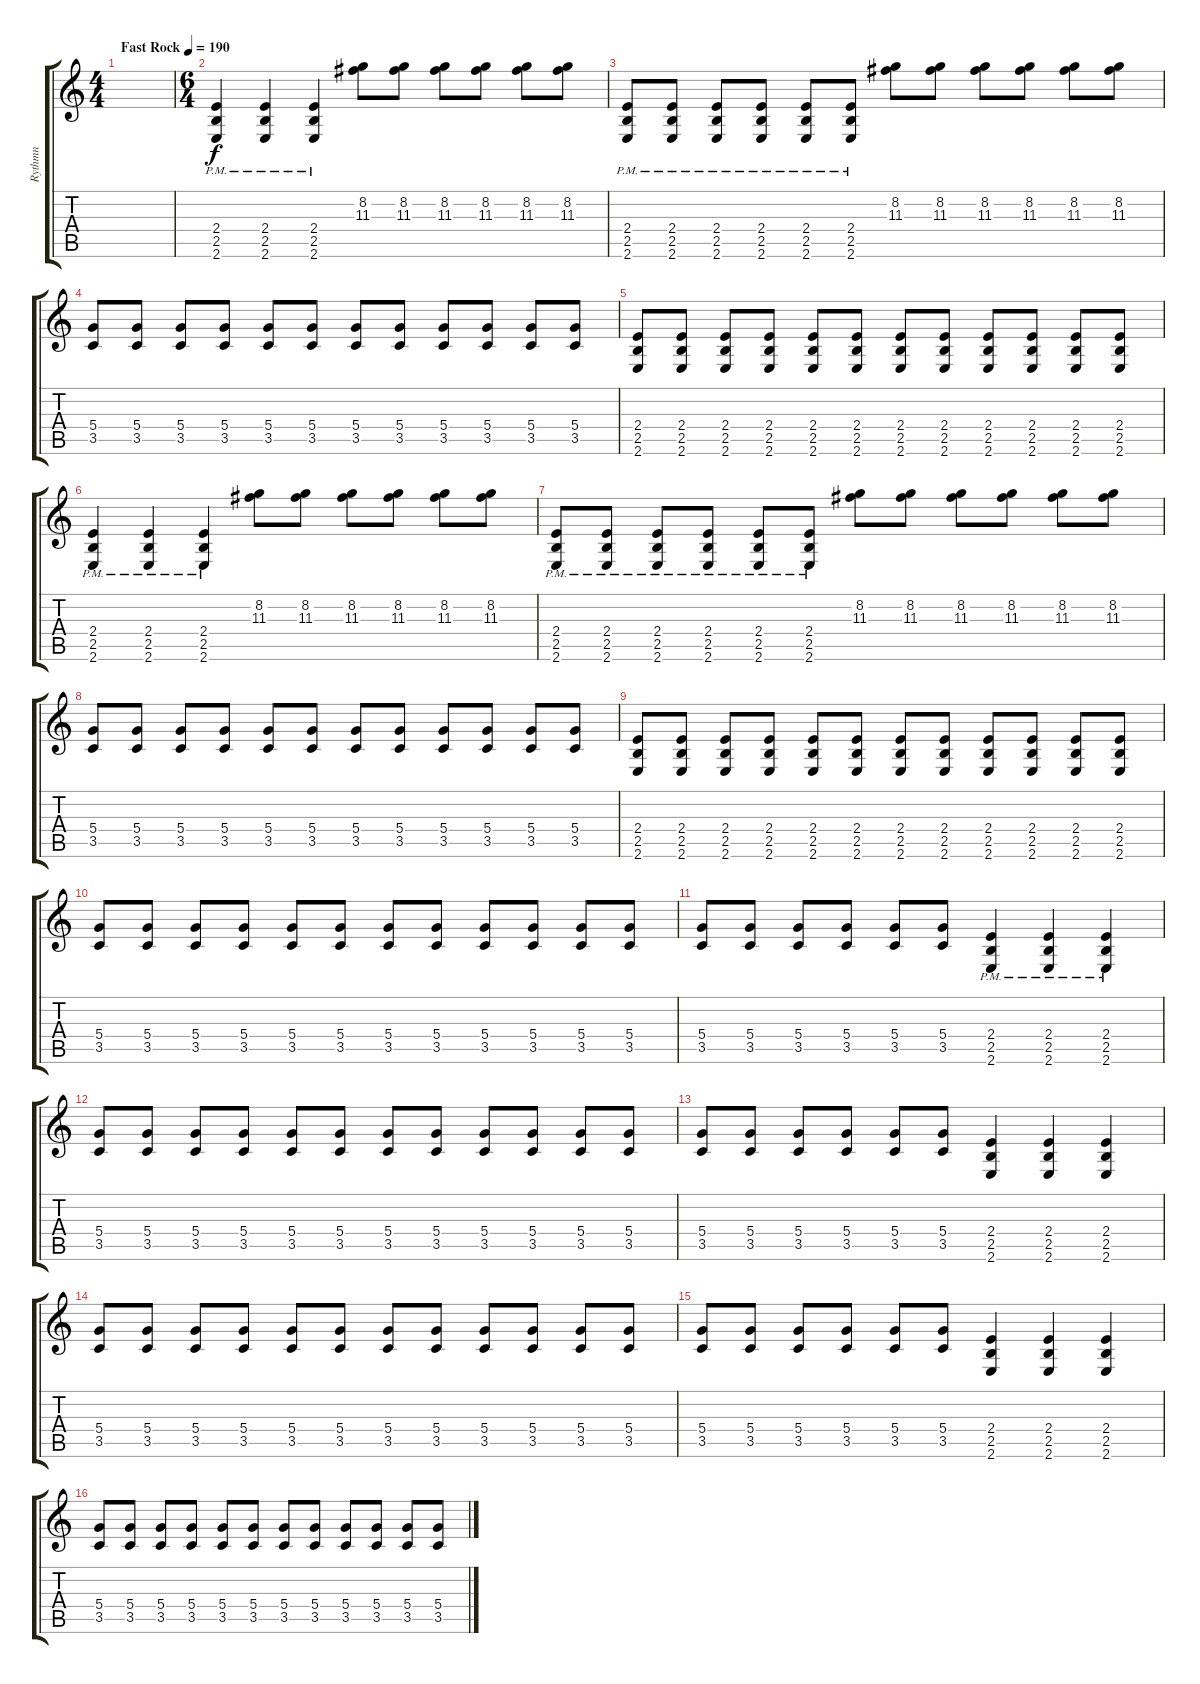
\track ("Rythmn" "Rythmn") {instrument distortionguitar}
\staff {score tabs}
\tuning (E4 B3 G3 D3 A2 D2) {hide}
\ts (4 4)
\tempo (190 "Fast Rock")
\clef g2
\ks c
|
\ts (6 4)
(2.4{pm} 2.5{pm} 2.6{pm}).4 (2.4{pm} 2.5{pm} 2.6{pm}).4 (2.4{pm} 2.5{pm} 2.6{pm}).4 (8.2 11.3).8 (8.2 11.3).8 (8.2 11.3).8 (8.2 11.3).8 (8.2 11.3).8 (8.2 11.3).8 |
(2.4{pm} 2.5{pm} 2.6{pm}).8 (2.4{pm} 2.5{pm} 2.6{pm}).8 (2.4{pm} 2.5{pm} 2.6{pm}).8 (2.4{pm} 2.5{pm} 2.6{pm}).8 (2.4{pm} 2.5{pm} 2.6{pm}).8 (2.4{pm} 2.5{pm} 2.6{pm}).8 (8.2 11.3).8 (8.2 11.3).8 (8.2 11.3).8 (8.2 11.3).8 (8.2 11.3).8 (8.2 11.3).8 |
(5.4 3.5).8 (5.4 3.5).8 (5.4 3.5).8 (5.4 3.5).8 (5.4 3.5).8 (5.4 3.5).8 (5.4 3.5).8 (5.4 3.5).8 (5.4 3.5).8 (5.4 3.5).8 (5.4 3.5).8 (5.4 3.5).8 |
(2.4 2.5 2.6).8 (2.4 2.5 2.6).8 (2.4 2.5 2.6).8 (2.4 2.5 2.6).8 (2.4 2.5 2.6).8 (2.4 2.5 2.6).8 (2.4 2.5 2.6).8 (2.4 2.5 2.6).8 (2.4 2.5 2.6).8 (2.4 2.5 2.6).8 (2.4 2.5 2.6).8 (2.4 2.5 2.6).8 |
(2.4{pm} 2.5{pm} 2.6{pm}).4 (2.4{pm} 2.5{pm} 2.6{pm}).4 (2.4{pm} 2.5{pm} 2.6{pm}).4 (8.2 11.3).8 (8.2 11.3).8 (8.2 11.3).8 (8.2 11.3).8 (8.2 11.3).8 (8.2 11.3).8 |
(2.4{pm} 2.5{pm} 2.6{pm}).8 (2.4{pm} 2.5{pm} 2.6{pm}).8 (2.4{pm} 2.5{pm} 2.6{pm}).8 (2.4{pm} 2.5{pm} 2.6{pm}).8 (2.4{pm} 2.5{pm} 2.6{pm}).8 (2.4{pm} 2.5{pm} 2.6{pm}).8 (8.2 11.3).8 (8.2 11.3).8 (8.2 11.3).8 (8.2 11.3).8 (8.2 11.3).8 (8.2 11.3).8 |
(5.4 3.5).8 (5.4 3.5).8 (5.4 3.5).8 (5.4 3.5).8 (5.4 3.5).8 (5.4 3.5).8 (5.4 3.5).8 (5.4 3.5).8 (5.4 3.5).8 (5.4 3.5).8 (5.4 3.5).8 (5.4 3.5).8 |
(2.4 2.5 2.6).8 (2.4 2.5 2.6).8 (2.4 2.5 2.6).8 (2.4 2.5 2.6).8 (2.4 2.5 2.6).8 (2.4 2.5 2.6).8 (2.4 2.5 2.6).8 (2.4 2.5 2.6).8 (2.4 2.5 2.6).8 (2.4 2.5 2.6).8 (2.4 2.5 2.6).8 (2.4 2.5 2.6).8 |
(5.4 3.5).8 (5.4 3.5).8 (5.4 3.5).8 (5.4 3.5).8 (5.4 3.5).8 (5.4 3.5).8 (5.4 3.5).8 (5.4 3.5).8 (5.4 3.5).8 (5.4 3.5).8 (5.4 3.5).8 (5.4 3.5).8 |
(5.4 3.5).8 (5.4 3.5).8 (5.4 3.5).8 (5.4 3.5).8 (5.4 3.5).8 (5.4 3.5).8 (2.4{pm} 2.5{pm} 2.6{pm}).4 (2.4{pm} 2.5{pm} 2.6{pm}).4 (2.4{pm} 2.5{pm} 2.6{pm}).4 |
(5.4 3.5).8 (5.4 3.5).8 (5.4 3.5).8 (5.4 3.5).8 (5.4 3.5).8 (5.4 3.5).8 (5.4 3.5).8 (5.4 3.5).8 (5.4 3.5).8 (5.4 3.5).8 (5.4 3.5).8 (5.4 3.5).8 |
(5.4 3.5).8 (5.4 3.5).8 (5.4 3.5).8 (5.4 3.5).8 (5.4 3.5).8 (5.4 3.5).8 (2.4 2.5 2.6).4 (2.4 2.5 2.6).4 (2.4 2.5 2.6).4 |
(5.4 3.5).8 (5.4 3.5).8 (5.4 3.5).8 (5.4 3.5).8 (5.4 3.5).8 (5.4 3.5).8 (5.4 3.5).8 (5.4 3.5).8 (5.4 3.5).8 (5.4 3.5).8 (5.4 3.5).8 (5.4 3.5).8 |
(5.4 3.5).8 (5.4 3.5).8 (5.4 3.5).8 (5.4 3.5).8 (5.4 3.5).8 (5.4 3.5).8 (2.4 2.5 2.6).4 (2.4 2.5 2.6).4 (2.4 2.5 2.6).4 |
(5.4 3.5).8 (5.4 3.5).8 (5.4 3.5).8 (5.4 3.5).8 (5.4 3.5).8 (5.4 3.5).8 (5.4 3.5).8 (5.4 3.5).8 (5.4 3.5).8 (5.4 3.5).8 (5.4 3.5).8 (5.4 3.5).8
